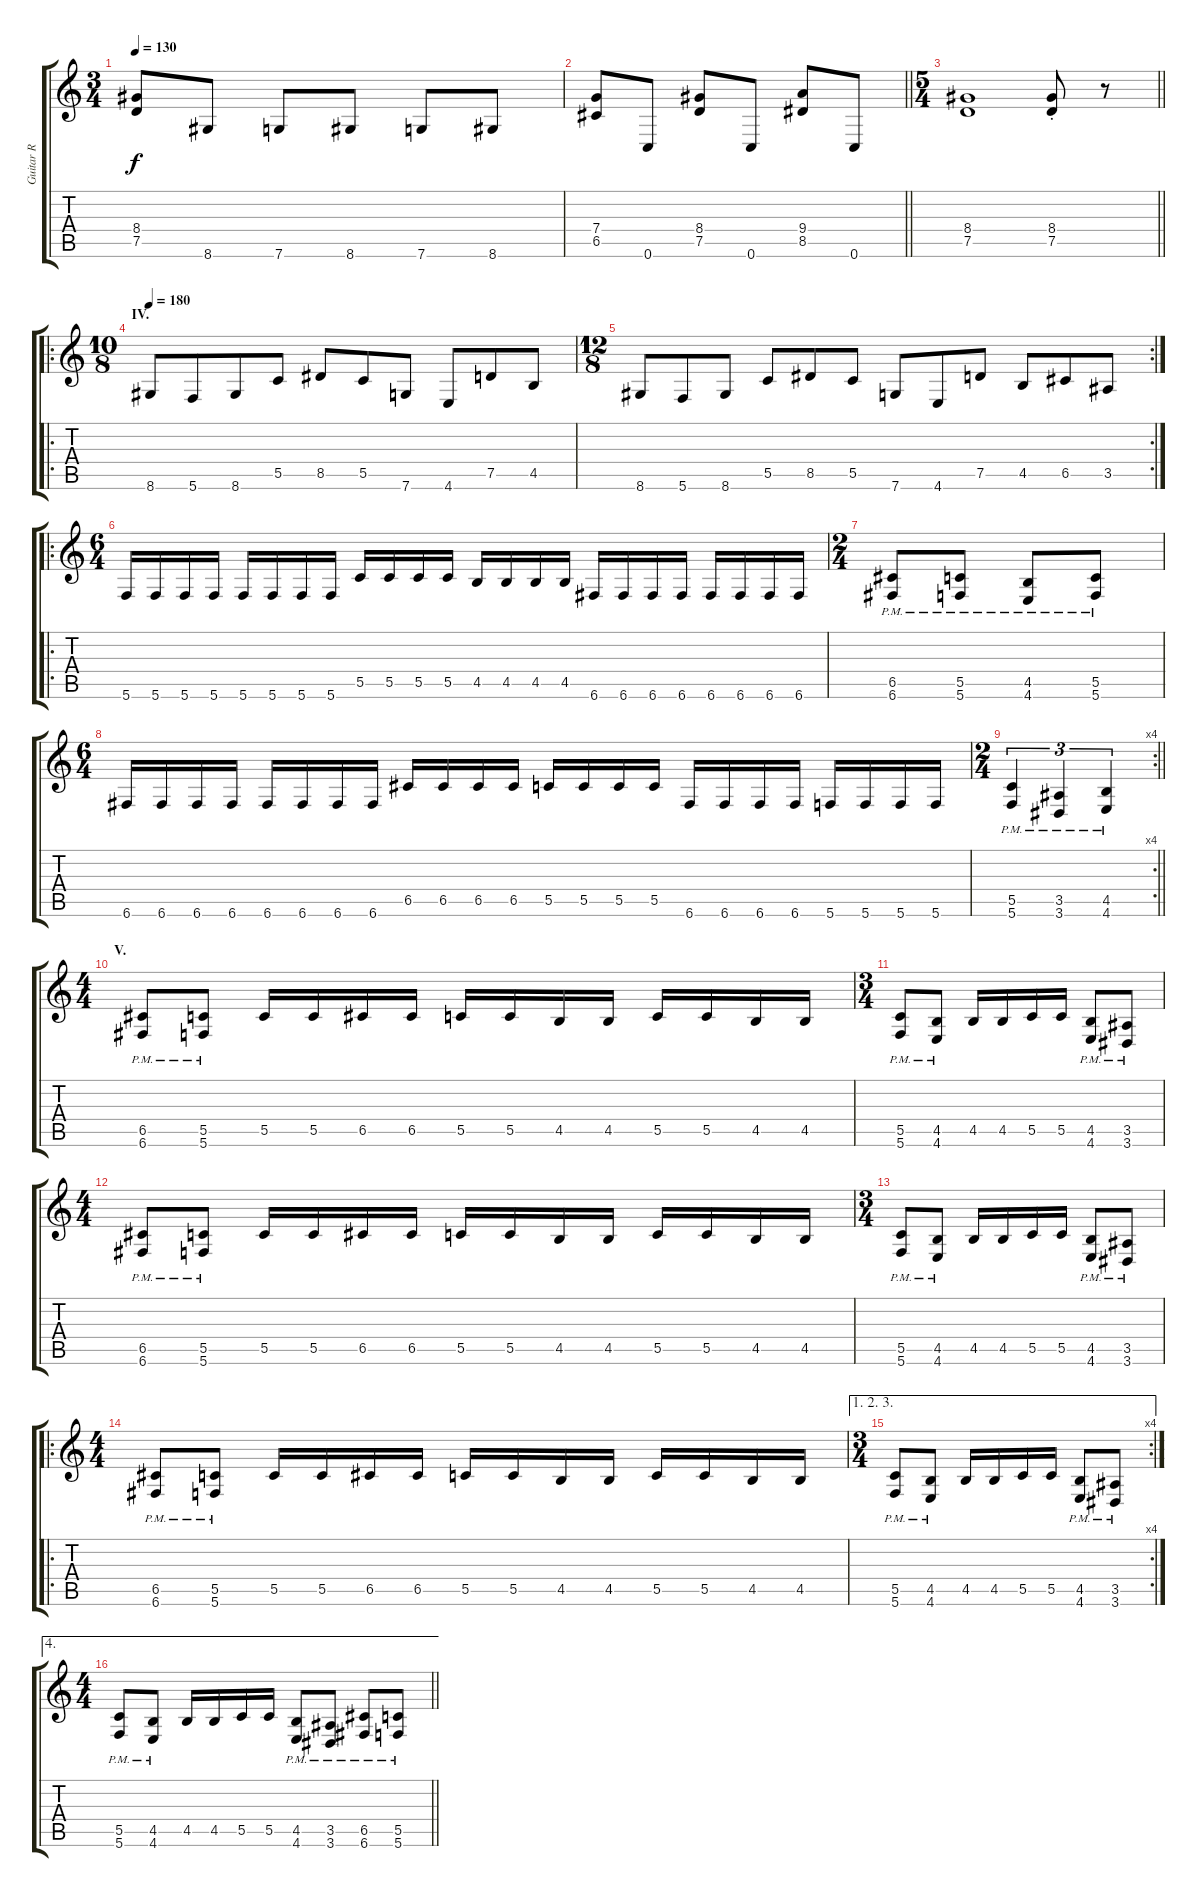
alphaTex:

\track ("Guitar R" "Guitar R") {instrument distortionguitar}
\staff {score tabs}
\tuning (D4 A3 F3 C3 G2 C2) {hide}
\ts (3 4)
\tempo 130
\clef g2
\ks c
(8.4 7.5).8{dy f} 8.6.8 7.6.8 8.6.8 7.6.8 8.6.8 |
\barLineRight lightlight
(7.4 6.5).8 0.6.8 (8.4 7.5).8 0.6.8 (9.4 8.5).8 0.6.8 |
\ts (5 4)
\barLineRight lightlight
(8.4 7.5).1 (8.4{st} 7.5{st}).8 r.8 |
\ro
\ts (10 8)
\section ("" "IV.")
\tempo 180
8.6.8 5.6.8 8.6.8 5.5.8 8.5.8 5.5.8 7.6.8 4.6.8 7.5.8 4.5.8 |
\rc 2
\ts (12 8)
8.6.8 5.6.8 8.6.8 5.5.8 8.5.8 5.5.8 7.6.8 4.6.8 7.5.8 4.5.8 6.5.8 3.5.8 |
\ro
\ts (6 4)
5.6.16 5.6.16 5.6.16 5.6.16 5.6.16 5.6.16 5.6.16 5.6.16 5.5.16 5.5.16 5.5.16 5.5.16 4.5.16 4.5.16 4.5.16 4.5.16 6.6.16 6.6.16 6.6.16 6.6.16 6.6.16 6.6.16 6.6.16 6.6.16 |
\ts (2 4)
(6.5{pm} 6.6{pm}).8 (5.5{pm} 5.6{pm}).8 (4.5{pm} 4.6{pm}).8 (5.5{pm} 5.6{pm}).8 |
\ts (6 4)
6.6.16 6.6.16 6.6.16 6.6.16 6.6.16 6.6.16 6.6.16 6.6.16 6.5.16 6.5.16 6.5.16 6.5.16 5.5.16 5.5.16 5.5.16 5.5.16 6.6.16 6.6.16 6.6.16 6.6.16 5.6.16 5.6.16 5.6.16 5.6.16 |
\rc 4
\ts (2 4)
\barLineRight lightlight
(5.5{pm} 5.6{pm}).4{tu (3 2)} (3.5{pm} 3.6{pm}).4{tu (3 2)} (4.5{pm} 4.6{pm}).4{tu (3 2)} |
\ts (4 4)
\section ("" "V.")
(6.5{pm} 6.6{pm}).8 (5.5{pm} 5.6{pm}).8 5.5.16 5.5.16 6.5.16 6.5.16 5.5.16 5.5.16 4.5.16 4.5.16 5.5.16 5.5.16 4.5.16 4.5.16 |
\ts (3 4)
(5.5{pm} 5.6{pm}).8 (4.5{pm} 4.6{pm}).8 4.5.16 4.5.16 5.5.16 5.5.16 (4.5{pm} 4.6{pm}).8 (3.5{pm} 3.6{pm}).8 |
\ts (4 4)
(6.5{pm} 6.6{pm}).8 (5.5{pm} 5.6{pm}).8 5.5.16 5.5.16 6.5.16 6.5.16 5.5.16 5.5.16 4.5.16 4.5.16 5.5.16 5.5.16 4.5.16 4.5.16 |
\ts (3 4)
(5.5{pm} 5.6{pm}).8 (4.5{pm} 4.6{pm}).8 4.5.16 4.5.16 5.5.16 5.5.16 (4.5{pm} 4.6{pm}).8 (3.5{pm} 3.6{pm}).8 |
\ro
\ts (4 4)
(6.5{pm} 6.6{pm}).8 (5.5{pm} 5.6{pm}).8 5.5.16 5.5.16 6.5.16 6.5.16 5.5.16 5.5.16 4.5.16 4.5.16 5.5.16 5.5.16 4.5.16 4.5.16 |
\ae (1 2 3)
\rc 4
\ts (3 4)
(5.5{pm} 5.6{pm}).8 (4.5{pm} 4.6{pm}).8 4.5.16 4.5.16 5.5.16 5.5.16 (4.5{pm} 4.6{pm}).8 (3.5{pm} 3.6{pm}).8 |
\ae 4
\ts (4 4)
\barLineRight lightlight
(5.5{pm} 5.6{pm}).8 (4.5{pm} 4.6{pm}).8 4.5.16 4.5.16 5.5.16 5.5.16 (4.5{pm} 4.6{pm}).8 (3.5{pm} 3.6{pm}).8 (6.5{pm} 6.6{pm}).8 (5.5{pm} 5.6{pm}).8
